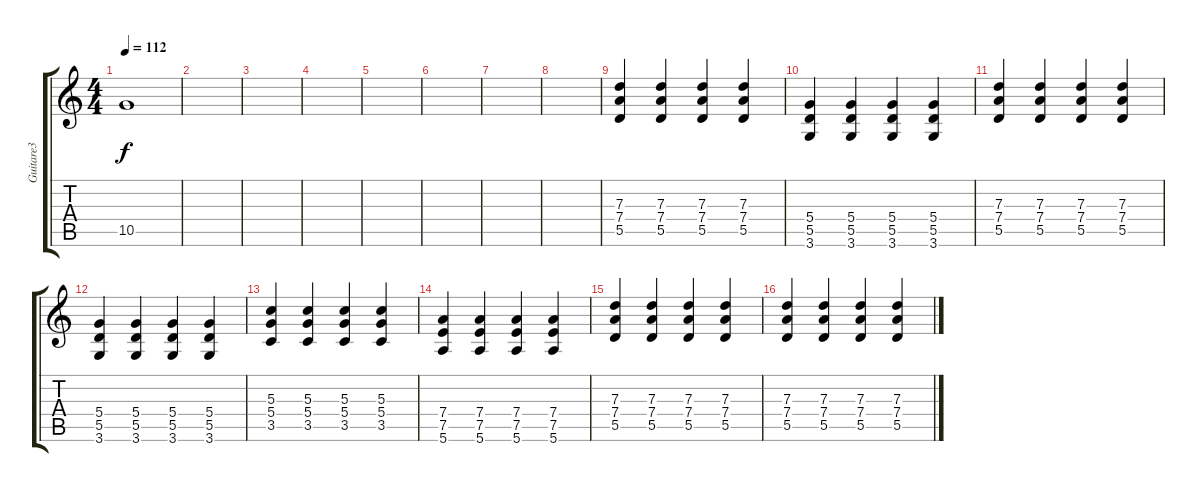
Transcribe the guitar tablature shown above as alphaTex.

\track ("Guitare3" "Guitare3") {instrument distortionguitar}
\staff {score tabs}
\tuning (E4 B3 G3 D3 A2 E2) {hide}
\ts (4 4)
\tempo 112
\clef g2
\ks c
10.5{t}.1{dy f} |
|
|
|
|
|
|
|
(7.3 7.4 5.5).4 (7.3 7.4 5.5).4 (7.3 7.4 5.5).4 (7.3 7.4 5.5).4 |
(5.4 5.5 3.6).4 (5.4 5.5 3.6).4 (5.4 5.5 3.6).4 (5.4 5.5 3.6).4 |
(7.3 7.4 5.5).4 (7.3 7.4 5.5).4 (7.3 7.4 5.5).4 (7.3 7.4 5.5).4 |
(5.4 5.5 3.6).4 (5.4 5.5 3.6).4 (5.4 5.5 3.6).4 (5.4 5.5 3.6).4 |
(5.3 5.4 3.5).4 (5.3 5.4 3.5).4 (5.3 5.4 3.5).4 (5.3 5.4 3.5).4 |
(7.4 7.5 5.6).4 (7.4 7.5 5.6).4 (7.4 7.5 5.6).4 (7.4 7.5 5.6).4 |
(7.3 7.4 5.5).4 (7.3 7.4 5.5).4 (7.3 7.4 5.5).4 (7.3 7.4 5.5).4 |
(7.3 7.4 5.5).4 (7.3 7.4 5.5).4 (7.3 7.4 5.5).4 (7.3 7.4 5.5).4
